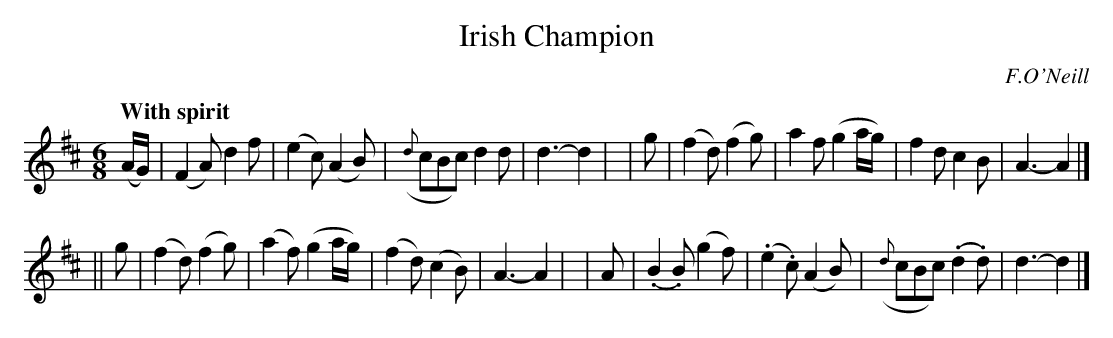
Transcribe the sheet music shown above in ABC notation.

X:1
T: Irish Champion
O: F.O'Neill
Q: "With spirit"
M: 6/8
L: 1/8
K: D
(A/G/) | (F2A) d2f | (e2c) (A2B) | ({d}cBc) d2d | d3- d2 |\
|  g | (f2d) (f2g) | a2f (g2a/g/) | f2d c2B | A3- A2 |]
|| g | (f2d) (f2g) | (a2f) (g2a/g/) | (f2d) (c2B) | A3- A2 |\
|  A | (.B2.B) (g2f) | (.e2.c) (A2B) | ({d}cBc) (.d2.d) | d3- d2 |]
